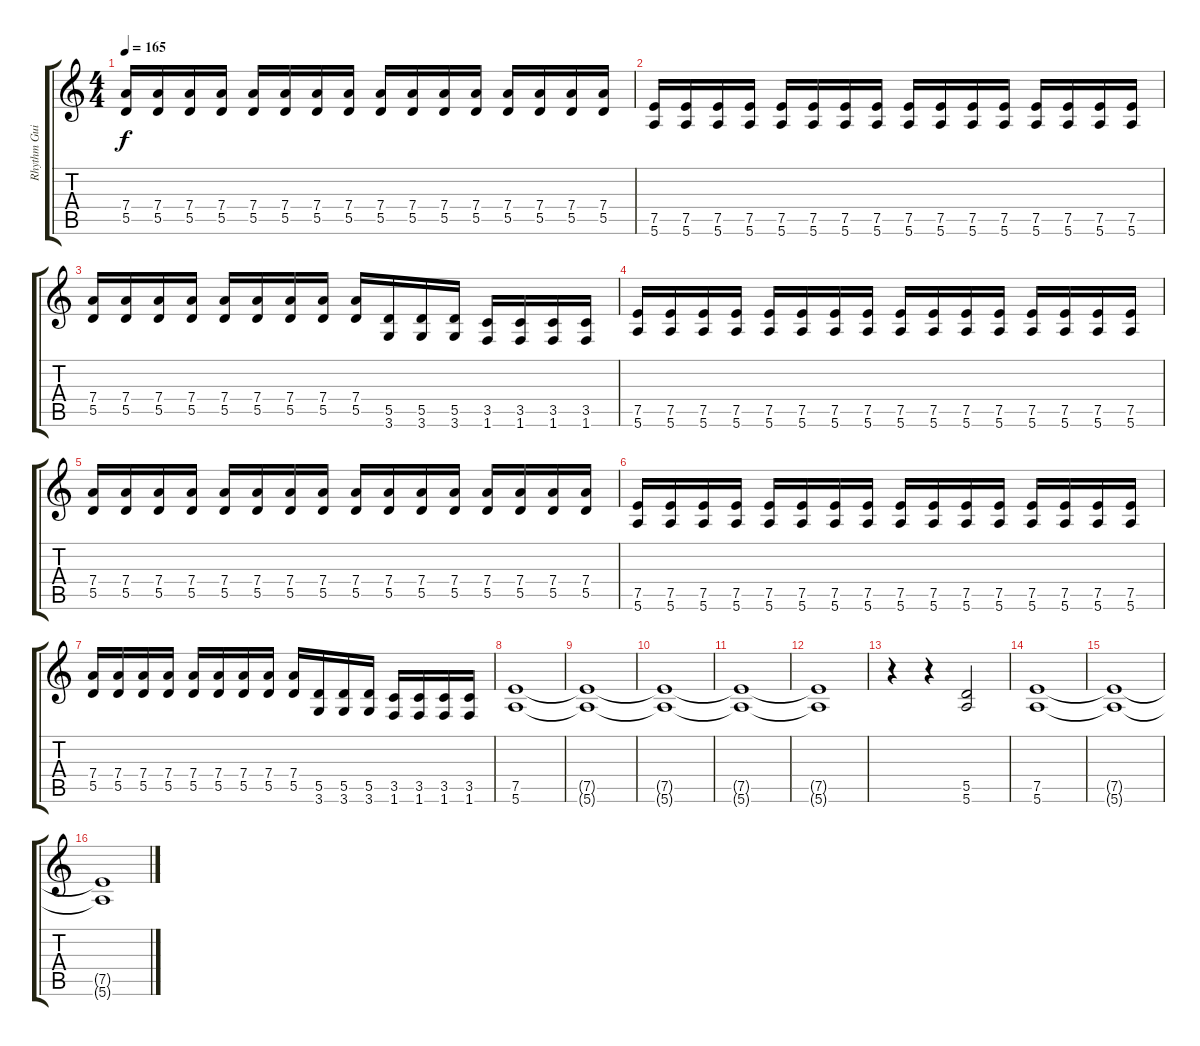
\track ("Rhythm Guitar" "Rhythm Gui") {instrument distortionguitar}
\staff {score tabs}
\tuning (E4 B3 G3 D3 A2 E2) {hide}
\ts (4 4)
\tempo 165
\clef g2
\ks c
(7.4 5.5).16{dy f} (7.4 5.5).16 (7.4 5.5).16 (7.4 5.5).16 (7.4 5.5).16 (7.4 5.5).16 (7.4 5.5).16 (7.4 5.5).16 (7.4 5.5).16 (7.4 5.5).16 (7.4 5.5).16 (7.4 5.5).16 (7.4 5.5).16 (7.4 5.5).16 (7.4 5.5).16 (7.4 5.5).16 |
(7.5 5.6).16 (7.5 5.6).16 (7.5 5.6).16 (7.5 5.6).16 (7.5 5.6).16 (7.5 5.6).16 (7.5 5.6).16 (7.5 5.6).16 (7.5 5.6).16 (7.5 5.6).16 (7.5 5.6).16 (7.5 5.6).16 (7.5 5.6).16 (7.5 5.6).16 (7.5 5.6).16 (7.5 5.6).16 |
(7.4 5.5).16 (7.4 5.5).16 (7.4 5.5).16 (7.4 5.5).16 (7.4 5.5).16 (7.4 5.5).16 (7.4 5.5).16 (7.4 5.5).16 (7.4 5.5).16 (5.5 3.6).16 (5.5 3.6).16 (5.5 3.6).16 (3.5 1.6).16 (3.5 1.6).16 (3.5 1.6).16 (3.5 1.6).16 |
(7.5 5.6).16 (7.5 5.6).16 (7.5 5.6).16 (7.5 5.6).16 (7.5 5.6).16 (7.5 5.6).16 (7.5 5.6).16 (7.5 5.6).16 (7.5 5.6).16 (7.5 5.6).16 (7.5 5.6).16 (7.5 5.6).16 (7.5 5.6).16 (7.5 5.6).16 (7.5 5.6).16 (7.5 5.6).16 |
(7.4 5.5).16 (7.4 5.5).16 (7.4 5.5).16 (7.4 5.5).16 (7.4 5.5).16 (7.4 5.5).16 (7.4 5.5).16 (7.4 5.5).16 (7.4 5.5).16 (7.4 5.5).16 (7.4 5.5).16 (7.4 5.5).16 (7.4 5.5).16 (7.4 5.5).16 (7.4 5.5).16 (7.4 5.5).16 |
(7.5 5.6).16 (7.5 5.6).16 (7.5 5.6).16 (7.5 5.6).16 (7.5 5.6).16 (7.5 5.6).16 (7.5 5.6).16 (7.5 5.6).16 (7.5 5.6).16 (7.5 5.6).16 (7.5 5.6).16 (7.5 5.6).16 (7.5 5.6).16 (7.5 5.6).16 (7.5 5.6).16 (7.5 5.6).16 |
(7.4 5.5).16 (7.4 5.5).16 (7.4 5.5).16 (7.4 5.5).16 (7.4 5.5).16 (7.4 5.5).16 (7.4 5.5).16 (7.4 5.5).16 (7.4 5.5).16 (5.5 3.6).16 (5.5 3.6).16 (5.5 3.6).16 (3.5 1.6).16 (3.5 1.6).16 (3.5 1.6).16 (3.5 1.6).16 |
(7.5 5.6).1 |
(7.5{t} 5.6{t}).1{volume 8} |
(7.5{t} 5.6{t}).1{volume 0} |
(7.5{t} 5.6{t}).1 |
(7.5{t} 5.6{t}).1 |
r.4{volume 10} r.4 (5.5 5.6).2 |
(7.5 5.6).1 |
(7.5{t} 5.6{t}).1{volume 8} |
(7.5{t} 5.6{t}).1{volume 0}
